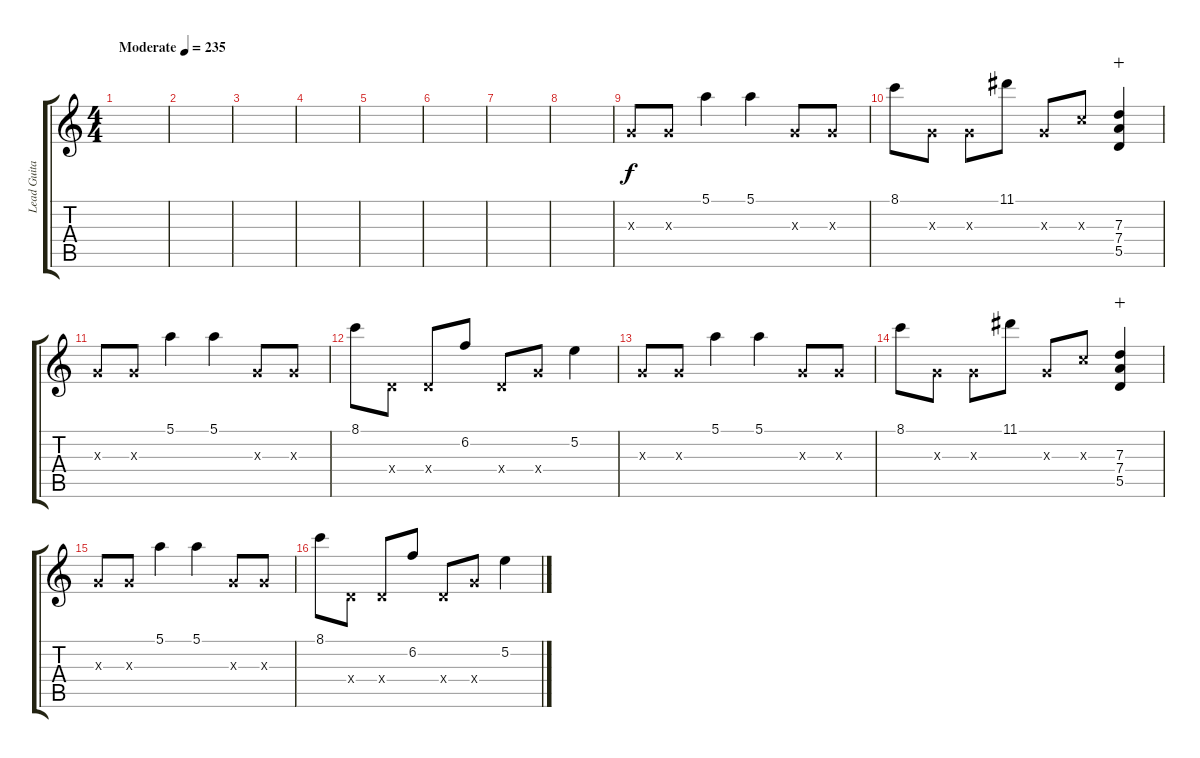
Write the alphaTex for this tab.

\track ("Lead Guitar" "Lead Guita") {instrument distortionguitar}
\staff {score tabs}
\tuning (E4 B3 G3 D3 A2 E2) {hide}
\ts (4 4)
\tempo (235 "Moderate")
\clef g2
\ks c
|
|
|
|
|
|
|
|
0.3{x}.8 0.3{x}.8 5.1.4 5.1.4 0.3{x}.8 0.3{x}.8 |
8.1.8 0.3{x}.8 0.3{x}.8 11.1.8 0.3{x}.8 5.3{x}.8 (7.3 7.4 5.5).4{wahc} |
0.3{x}.8 0.3{x}.8 5.1.4 5.1.4 0.3{x}.8 0.3{x}.8 |
8.1.8 0.4{x}.8 0.4{x}.8 6.2.8 0.4{x}.8 5.4{x}.8 5.2.4 |
0.3{x}.8 0.3{x}.8 5.1.4 5.1.4 0.3{x}.8 0.3{x}.8 |
8.1.8 0.3{x}.8 0.3{x}.8 11.1.8 0.3{x}.8 5.3{x}.8 (7.3 7.4 5.5).4{wahc} |
0.3{x}.8 0.3{x}.8 5.1.4 5.1.4 0.3{x}.8 0.3{x}.8 |
8.1.8 0.4{x}.8 0.4{x}.8 6.2.8 0.4{x}.8 5.4{x}.8 5.2.4
